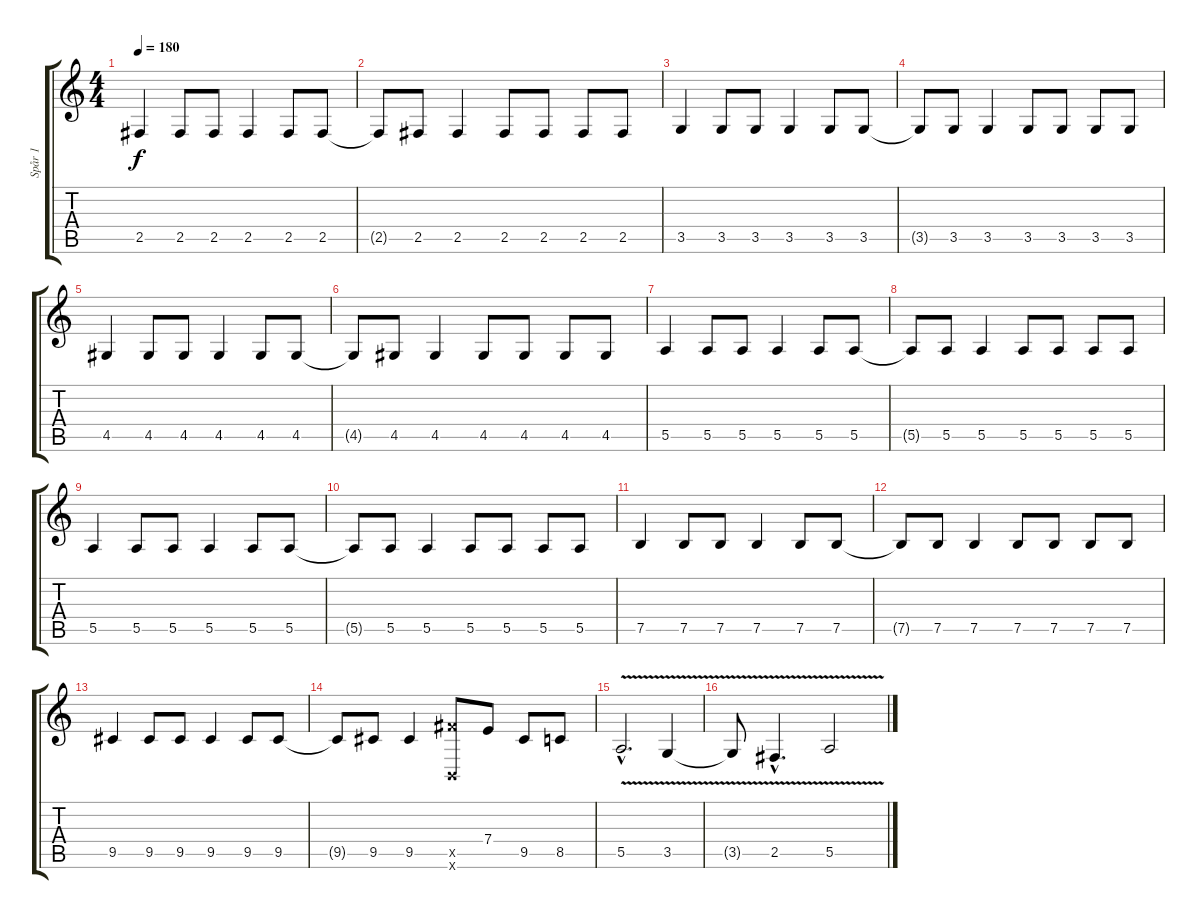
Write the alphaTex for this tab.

\track ("Spår 1" "Spår 1") {instrument overdrivenguitar}
\staff {score tabs}
\tuning (B3 Gb3 D3 A2 E2 B1) {hide}
\ts (4 4)
\tempo 180
\clef g2
\ks c
2.5.4{dy f} 2.5.8 2.5.8 2.5.4 2.5.8 2.5.8 |
2.5{t}.8 2.5.8 2.5.4 2.5.8 2.5.8 2.5.8 2.5.8 |
3.5.4 3.5.8 3.5.8 3.5.4 3.5.8 3.5.8 |
3.5{t}.8 3.5.8 3.5.4 3.5.8 3.5.8 3.5.8 3.5.8 |
4.5.4 4.5.8 4.5.8 4.5.4 4.5.8 4.5.8 |
4.5{t}.8 4.5.8 4.5.4 4.5.8 4.5.8 4.5.8 4.5.8 |
5.5.4 5.5.8 5.5.8 5.5.4 5.5.8 5.5.8 |
5.5{t}.8 5.5.8 5.5.4 5.5.8 5.5.8 5.5.8 5.5.8 |
5.5.4 5.5.8 5.5.8 5.5.4 5.5.8 5.5.8 |
5.5{t}.8 5.5.8 5.5.4 5.5.8 5.5.8 5.5.8 5.5.8 |
7.5.4 7.5.8 7.5.8 7.5.4 7.5.8 7.5.8 |
7.5{t}.8 7.5.8 7.5.4 7.5.8 7.5.8 7.5.8 7.5.8 |
9.5.4 9.5.8 9.5.8 9.5.4 9.5.8 9.5.8 |
9.5{t}.8 9.5.8 9.5.4 (14.5{x} 0.6{x}).8 7.4.8 9.5.8 8.5.8 |
5.5{v hac}.2{d} 3.5{v}.4 |
3.5{v t}.8 2.5{v hac}.4{d} 5.5{v}.2
